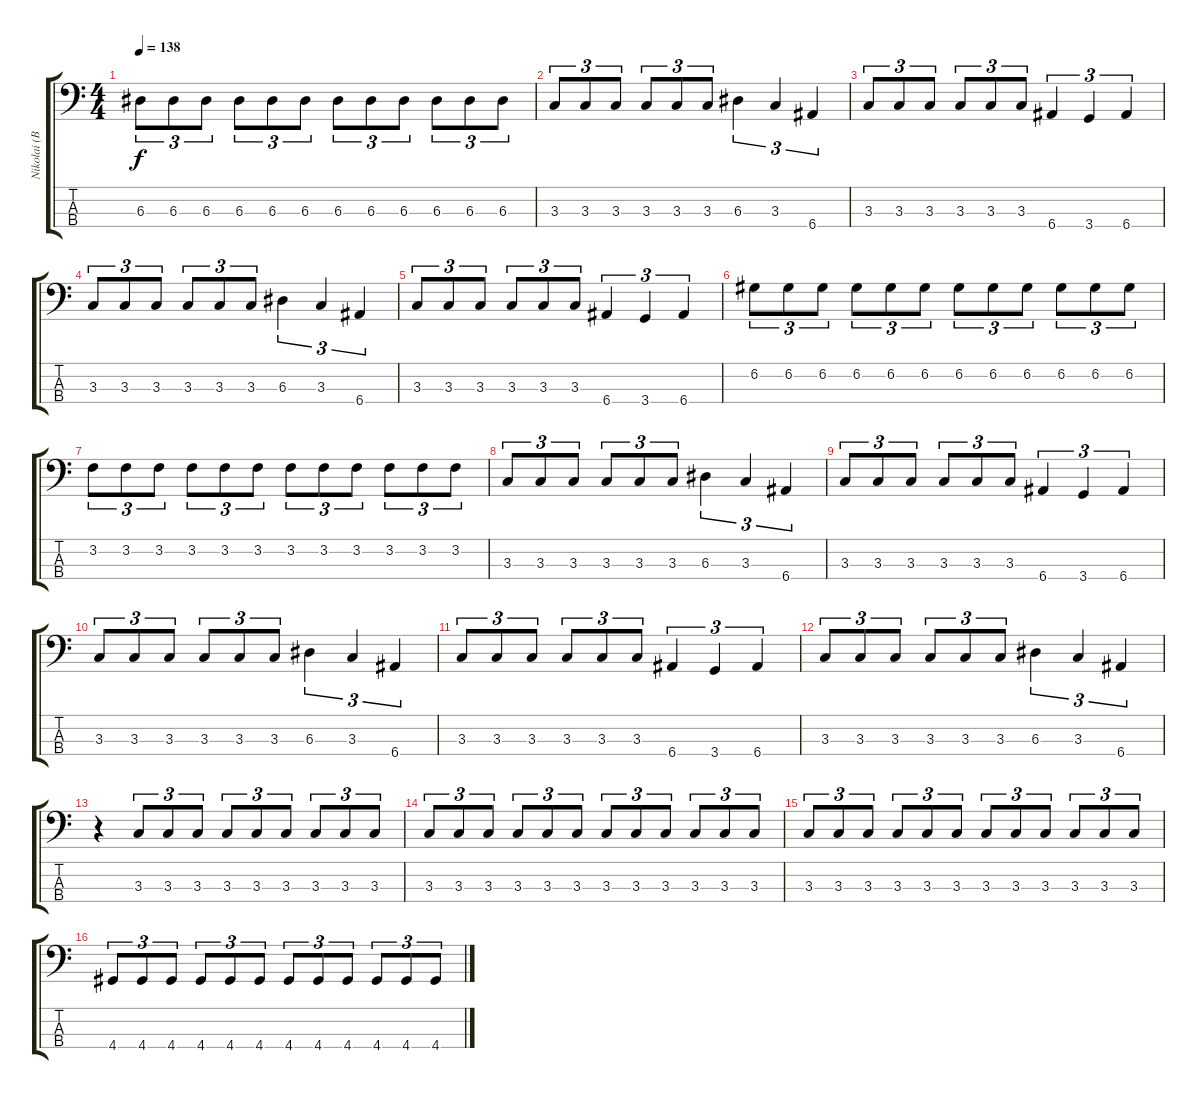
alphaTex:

\track ("Nikolai (Bass)" "Nikolai (B") {instrument electricbasspick}
\staff {score tabs}
\tuning (G2 D2 A1 E1) {hide}
\ts (4 4)
\tempo 138
\clef f4
\ks c
6.3.8{tu (3 2) dy f} 6.3.8{tu (3 2)} 6.3.8{tu (3 2)} 6.3.8{tu (3 2)} 6.3.8{tu (3 2)} 6.3.8{tu (3 2)} 6.3.8{tu (3 2)} 6.3.8{tu (3 2)} 6.3.8{tu (3 2)} 6.3.8{tu (3 2)} 6.3.8{tu (3 2)} 6.3.8{tu (3 2)} |
3.3.8{tu (3 2)} 3.3.8{tu (3 2)} 3.3.8{tu (3 2)} 3.3.8{tu (3 2)} 3.3.8{tu (3 2)} 3.3.8{tu (3 2)} 6.3.4{tu (3 2)} 3.3.4{tu (3 2)} 6.4.4{tu (3 2)} |
3.3.8{tu (3 2)} 3.3.8{tu (3 2)} 3.3.8{tu (3 2)} 3.3.8{tu (3 2)} 3.3.8{tu (3 2)} 3.3.8{tu (3 2)} 6.4.4{tu (3 2)} 3.4.4{tu (3 2)} 6.4.4{tu (3 2)} |
3.3.8{tu (3 2)} 3.3.8{tu (3 2)} 3.3.8{tu (3 2)} 3.3.8{tu (3 2)} 3.3.8{tu (3 2)} 3.3.8{tu (3 2)} 6.3.4{tu (3 2)} 3.3.4{tu (3 2)} 6.4.4{tu (3 2)} |
3.3.8{tu (3 2)} 3.3.8{tu (3 2)} 3.3.8{tu (3 2)} 3.3.8{tu (3 2)} 3.3.8{tu (3 2)} 3.3.8{tu (3 2)} 6.4.4{tu (3 2)} 3.4.4{tu (3 2)} 6.4.4{tu (3 2)} |
6.2.8{tu (3 2)} 6.2.8{tu (3 2)} 6.2.8{tu (3 2)} 6.2.8{tu (3 2)} 6.2.8{tu (3 2)} 6.2.8{tu (3 2)} 6.2.8{tu (3 2)} 6.2.8{tu (3 2)} 6.2.8{tu (3 2)} 6.2.8{tu (3 2)} 6.2.8{tu (3 2)} 6.2.8{tu (3 2)} |
3.2.8{tu (3 2)} 3.2.8{tu (3 2)} 3.2.8{tu (3 2)} 3.2.8{tu (3 2)} 3.2.8{tu (3 2)} 3.2.8{tu (3 2)} 3.2.8{tu (3 2)} 3.2.8{tu (3 2)} 3.2.8{tu (3 2)} 3.2.8{tu (3 2)} 3.2.8{tu (3 2)} 3.2.8{tu (3 2)} |
3.3.8{tu (3 2)} 3.3.8{tu (3 2)} 3.3.8{tu (3 2)} 3.3.8{tu (3 2)} 3.3.8{tu (3 2)} 3.3.8{tu (3 2)} 6.3.4{tu (3 2)} 3.3.4{tu (3 2)} 6.4.4{tu (3 2)} |
3.3.8{tu (3 2)} 3.3.8{tu (3 2)} 3.3.8{tu (3 2)} 3.3.8{tu (3 2)} 3.3.8{tu (3 2)} 3.3.8{tu (3 2)} 6.4.4{tu (3 2)} 3.4.4{tu (3 2)} 6.4.4{tu (3 2)} |
3.3.8{tu (3 2)} 3.3.8{tu (3 2)} 3.3.8{tu (3 2)} 3.3.8{tu (3 2)} 3.3.8{tu (3 2)} 3.3.8{tu (3 2)} 6.3.4{tu (3 2)} 3.3.4{tu (3 2)} 6.4.4{tu (3 2)} |
3.3.8{tu (3 2)} 3.3.8{tu (3 2)} 3.3.8{tu (3 2)} 3.3.8{tu (3 2)} 3.3.8{tu (3 2)} 3.3.8{tu (3 2)} 6.4.4{tu (3 2)} 3.4.4{tu (3 2)} 6.4.4{tu (3 2)} |
3.3.8{tu (3 2)} 3.3.8{tu (3 2)} 3.3.8{tu (3 2)} 3.3.8{tu (3 2)} 3.3.8{tu (3 2)} 3.3.8{tu (3 2)} 6.3.4{tu (3 2)} 3.3.4{tu (3 2)} 6.4.4{tu (3 2)} |
r.4 3.3.8{tu (3 2)} 3.3.8{tu (3 2)} 3.3.8{tu (3 2)} 3.3.8{tu (3 2)} 3.3.8{tu (3 2)} 3.3.8{tu (3 2)} 3.3.8{tu (3 2)} 3.3.8{tu (3 2)} 3.3.8{tu (3 2)} |
3.3.8{tu (3 2)} 3.3.8{tu (3 2)} 3.3.8{tu (3 2)} 3.3.8{tu (3 2)} 3.3.8{tu (3 2)} 3.3.8{tu (3 2)} 3.3.8{tu (3 2)} 3.3.8{tu (3 2)} 3.3.8{tu (3 2)} 3.3.8{tu (3 2)} 3.3.8{tu (3 2)} 3.3.8{tu (3 2)} |
3.3.8{tu (3 2)} 3.3.8{tu (3 2)} 3.3.8{tu (3 2)} 3.3.8{tu (3 2)} 3.3.8{tu (3 2)} 3.3.8{tu (3 2)} 3.3.8{tu (3 2)} 3.3.8{tu (3 2)} 3.3.8{tu (3 2)} 3.3.8{tu (3 2)} 3.3.8{tu (3 2)} 3.3.8{tu (3 2)} |
4.4.8{tu (3 2)} 4.4.8{tu (3 2)} 4.4.8{tu (3 2)} 4.4.8{tu (3 2)} 4.4.8{tu (3 2)} 4.4.8{tu (3 2)} 4.4.8{tu (3 2)} 4.4.8{tu (3 2)} 4.4.8{tu (3 2)} 4.4.8{tu (3 2)} 4.4.8{tu (3 2)} 4.4.8{tu (3 2)}
